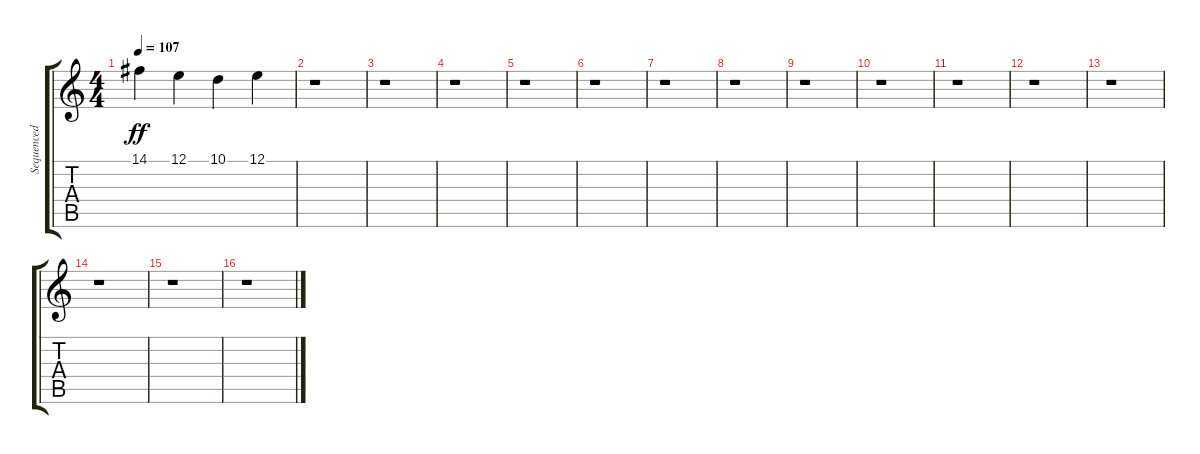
\track ("Sequenced by Daniel Lippert" "Sequenced ") {instrument stringensemble1}
\staff {score tabs}
\tuning (E4 B3 G3 D3 A2 E2) {hide}
\ts (4 4)
\tempo 107
\clef g2
\ks c
14.1.4{dy ff} 12.1.4 10.1.4 12.1.4 |
r.1 |
r.1 |
r.1 |
r.1 |
r.1 |
r.1 |
r.1 |
r.1 |
r.1 |
r.1 |
r.1 |
r.1 |
r.1 |
r.1 |
r.1
